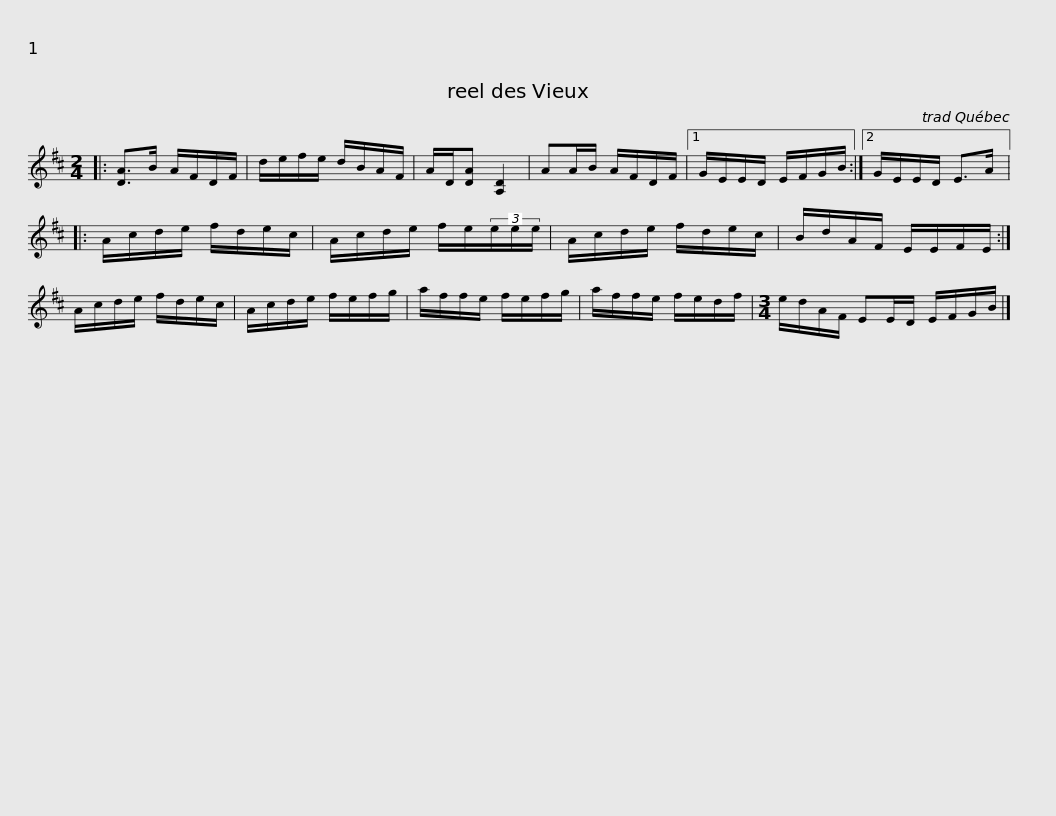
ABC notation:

X:1
L:1/8
M:2/4
I:linebreak $
K:D
V:1 treble
V:1
|: [DA]>B A/F/D/F/ | d/e/f/e/ d/B/A/F/ | A/D/[DA] [A,D]2 | AA/B/ A/F/D/F/ |1 G/E/E/D/ E/F/G/B/ :|2 %5
 G/E/E/D/ E>A |:$ A/c/d/e/ f/d/e/c/ | A/c/d/e/ f/e/(3e/e/e/ | A/c/d/e/ f/d/e/c/ | B/d/A/F/ E/E/F/E/ :| %10
 A/c/d/e/ f/d/e/c/ |$ A/c/d/e/ f/e/f/g/ | a/f/f/e/ f/e/f/g/ | a/f/f/e/ f/e/d/f/ |[M:3/4] e/d/A/F/ EE/D/ E/F/G/B/ |] %15
